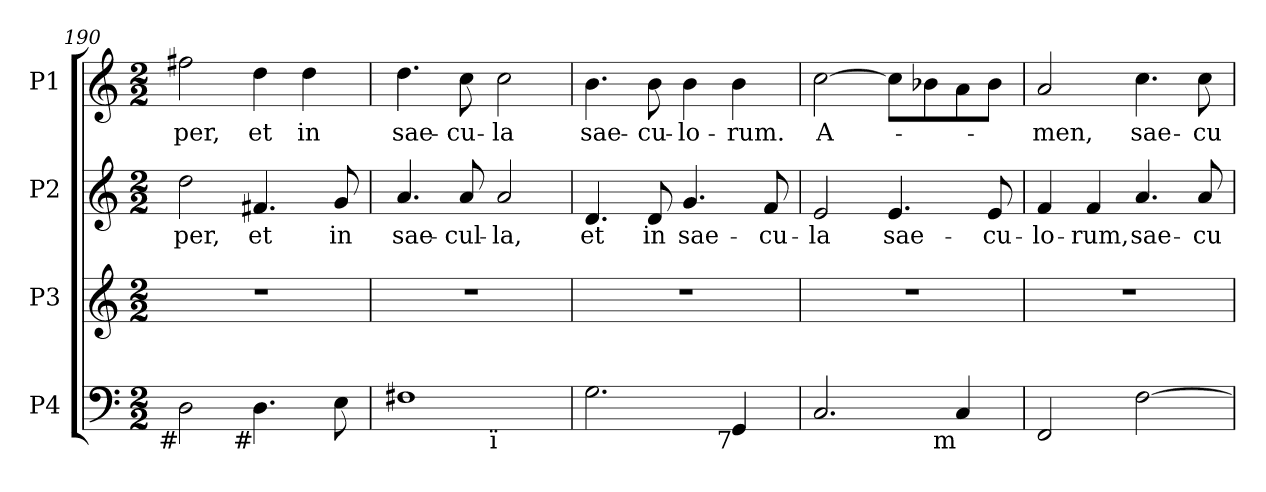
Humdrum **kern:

**kern	**kern	**kern	**text	**kern	**text
*part4	*part3	*part2	*part2	*part1	*part1
*staff4	*staff3	*staff2	*staff2	*staff1	*staff1
*I"P4	*I"P3	*I"P2	*	*I"P1	*
!!LO:LB:g=z
*clefF4	*clefG2	*clefG2	*	*clefG2	*
*k[]	*k[]	*k[]	*	*k[]	*
*C:	*C:	*C:	*	*C:	*
*M2/2	*M2/2	*M2/2	*	*M2/2	*
=190	=190	=190	=190	=190	=190
!	!	!	!LO:LY:b:color=#000000	!	!
!LO:TX:b:rj:t=#	!	!	!	!	!
!	!	!	!	!	!LO:LY:b:color=#000000
2Di\	1r	2ddi\	-per,	2ff#Xi\	-per,
!	!	!	!LO:LY:b:color=#000000	!	!
!LO:TX:b:rj:t=#	!	!	!	!	!
!	!	!	!	!	!LO:LY:b:color=#000000
4.Di\	.	4.f#Xi/	et	4ddi\	et
!	!	!	!	!	!LO:LY:b:color=#000000
.	.	.	.	4ddi\	in
!	!	!	!LO:LY:b:color=#000000	!	!
8Ei\	.	8gi/	in	.	.
=191	=191	=191	=191	=191	=191
!	!	!	!LO:LY:b:color=#000000	!	!
!LO:TX:b:rj:t=6	!	!	!	!	!
!	!	!	!	!	!LO:LY:b:color=#000000
*^	*	*	*	*	*
1F#Xi	2ryy	1r	4.ai/	sae-	4.ddi\	sae-
!	!	!	!	!LO:LY:b:color=#000000	!	!
!	!	!	!	!	!	!LO:LY:b:color=#000000
.	.	.	8ai/	-cul-	8cci\	-cu-
!	!	!	!	!LO:LY:b:color=#000000	!	!
!	!LO:TX:b:rj:t=ï	!	!	!	!	!
!	!	!	!	!	!	!LO:LY:b:color=#000000
.	2ryy	.	2ai/	-la,	2cci\	-la
*v	*v	*	*	*	*	*
=192	=192	=192	=192	=192	=192
*^	*	*	*	*	*
!	!	!	!	!LO:LY:b:color=#000000	!	!
*v	*v	*	*	*	*	*
*^	*	*	*	*	*
!	!	!	!	!	!	!LO:LY:b:color=#000000
*v	*v	*	*	*	*	*
2.Gi\	1r	4.di/	et	4.bi\	sae-
!	!	!	!LO:LY:b:color=#000000	!	!
!	!	!	!	!	!LO:LY:b:color=#000000
.	.	8di/	in	8bi\	-cu-
!	!	!	!LO:LY:b:color=#000000	!	!
!	!	!	!	!	!LO:LY:b:color=#000000
.	.	4.gi/	sae-	4bi\	-lo-
!LO:TX:b:rj:t=7	!	!	!	!	!
!	!	!	!	!	!LO:LY:b:color=#000000
4GGi/	.	.	.	4bi\	-rum.
!	!	!	!LO:LY:b:color=#000000	!	!
.	.	8fi/	-cu-	.	.
=193	=193	=193	=193	=193	=193
!	!	!	!LO:LY:b:color=#000000	!	!
!	!	!	!	!	!LO:LY:b:color=#000000
2.Ci/	1r	2ei/	-la	[2cci\	A-
!	!	!	!LO:LY:b:color=#000000	!	!
.	.	4.ei/	sae-	8cci\L]	.
.	.	.	.	8b-Xi\	.
!LO:TX:b:rj:t=m	!	!	!	!	!
4Ci/	.	.	.	8ai\	.
!	!	!	!LO:LY:b:color=#000000	!	!
.	.	8ei/	-cu-	8b-i\J	.
=194	=194	=194	=194	=194	=194
!	!	!	!LO:LY:b:color=#000000	!	!
!	!	!	!	!	!LO:LY:b:color=#000000
2FFi/	1r	4fi/	-lo-	2ai/	-men,
!	!	!	!LO:LY:b:color=#000000	!	!
.	.	4fi/	-rum,	.	.
!	!	!	!LO:LY:b:color=#000000	!	!
!	!	!	!	!	!LO:LY:b:color=#000000
[2Fi\	.	4.ai/	sae-	4.cci\	sae-
!	!	!	!LO:LY:b:color=#000000	!	!
!	!	!	!	!	!LO:LY:b:color=#000000
.	.	8ai/	-cu-	8cci\	-cu-
=	=	=	=	=	=
*-	*-	*-	*-	*-	*-
